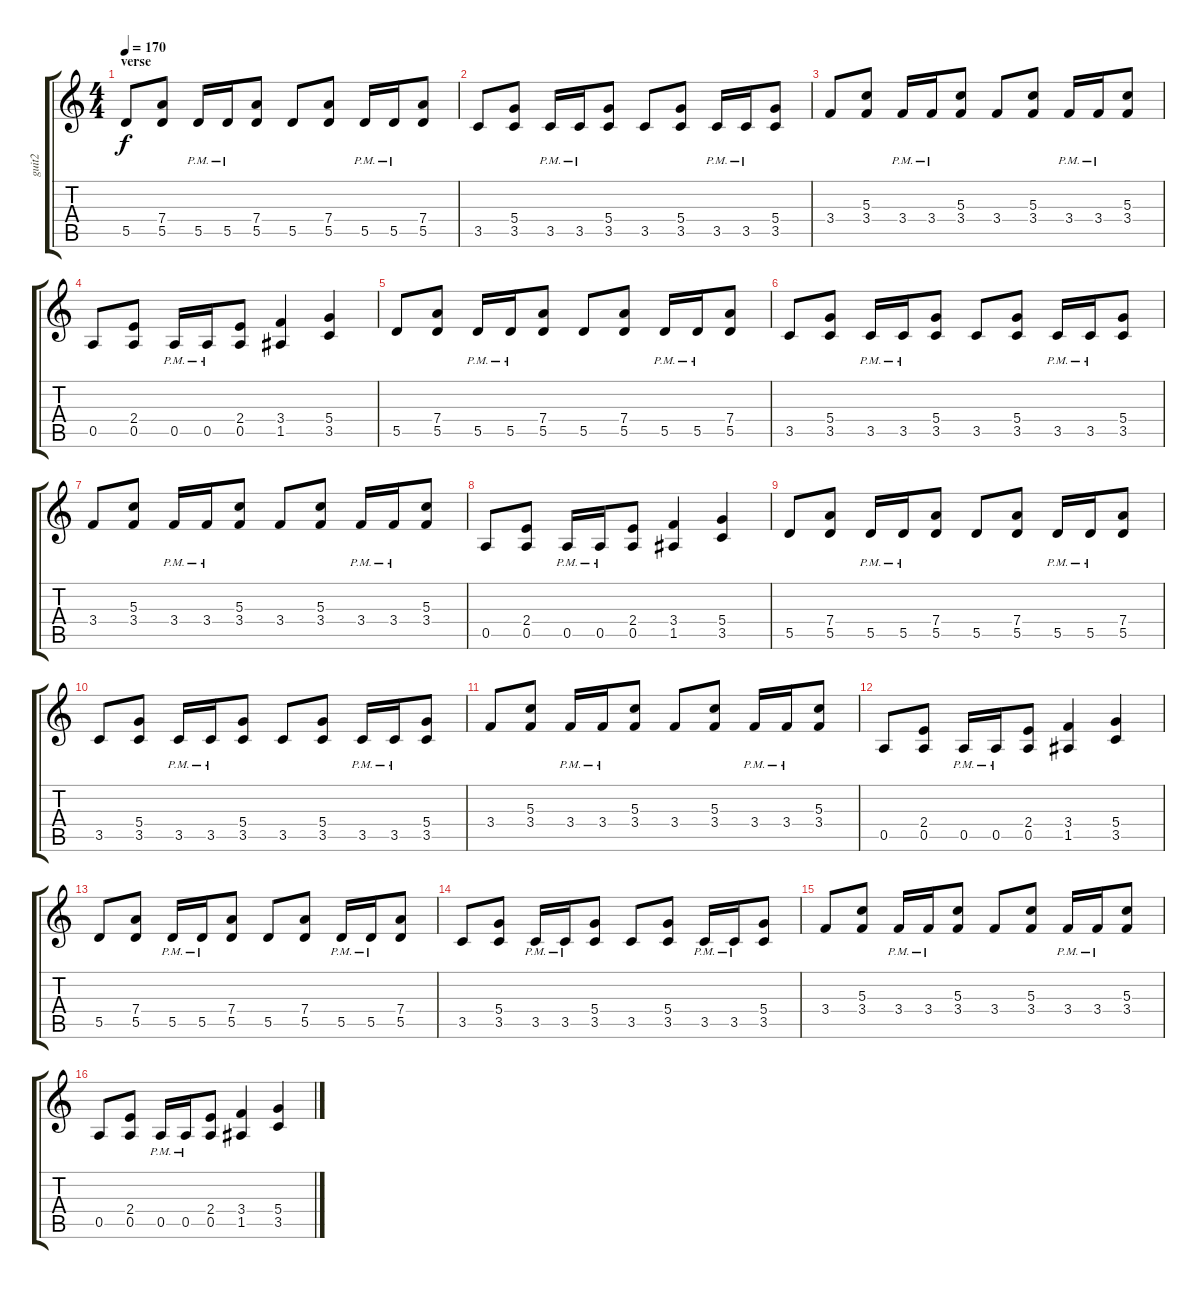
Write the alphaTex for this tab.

\track ("guit2" "guit2") {instrument distortionguitar}
\staff {score tabs}
\tuning (E4 B3 G3 D3 A2 D2) {hide}
\ts (4 4)
\section ("" "verse")
\tempo 170
\clef g2
\ks c
5.5.8{dy f} (7.4 5.5).8 5.5{pm}.16 5.5{pm}.16 (7.4 5.5).8 5.5.8 (7.4 5.5).8 5.5{pm}.16 5.5{pm}.16 (7.4 5.5).8 |
3.5.8 (5.4 3.5).8 3.5{pm}.16 3.5{pm}.16 (5.4 3.5).8 3.5.8 (5.4 3.5).8 3.5{pm}.16 3.5{pm}.16 (5.4 3.5).8 |
3.4.8 (5.3 3.4).8 3.4{pm}.16 3.4{pm}.16 (5.3 3.4).8 3.4.8 (5.3 3.4).8 3.4{pm}.16 3.4{pm}.16 (5.3 3.4).8 |
0.5.8 (2.4 0.5).8 0.5{pm}.16 0.5{pm}.16 (2.4 0.5).8 (3.4 1.5).4 (5.4 3.5).4 |
5.5.8 (7.4 5.5).8 5.5{pm}.16 5.5{pm}.16 (7.4 5.5).8 5.5.8 (7.4 5.5).8 5.5{pm}.16 5.5{pm}.16 (7.4 5.5).8 |
3.5.8 (5.4 3.5).8 3.5{pm}.16 3.5{pm}.16 (5.4 3.5).8 3.5.8 (5.4 3.5).8 3.5{pm}.16 3.5{pm}.16 (5.4 3.5).8 |
3.4.8 (5.3 3.4).8 3.4{pm}.16 3.4{pm}.16 (5.3 3.4).8 3.4.8 (5.3 3.4).8 3.4{pm}.16 3.4{pm}.16 (5.3 3.4).8 |
0.5.8 (2.4 0.5).8 0.5{pm}.16 0.5{pm}.16 (2.4 0.5).8 (3.4 1.5).4 (5.4 3.5).4 |
5.5.8 (7.4 5.5).8 5.5{pm}.16 5.5{pm}.16 (7.4 5.5).8 5.5.8 (7.4 5.5).8 5.5{pm}.16 5.5{pm}.16 (7.4 5.5).8 |
3.5.8 (5.4 3.5).8 3.5{pm}.16 3.5{pm}.16 (5.4 3.5).8 3.5.8 (5.4 3.5).8 3.5{pm}.16 3.5{pm}.16 (5.4 3.5).8 |
3.4.8 (5.3 3.4).8 3.4{pm}.16 3.4{pm}.16 (5.3 3.4).8 3.4.8 (5.3 3.4).8 3.4{pm}.16 3.4{pm}.16 (5.3 3.4).8 |
0.5.8 (2.4 0.5).8 0.5{pm}.16 0.5{pm}.16 (2.4 0.5).8 (3.4 1.5).4 (5.4 3.5).4 |
5.5.8 (7.4 5.5).8 5.5{pm}.16 5.5{pm}.16 (7.4 5.5).8 5.5.8 (7.4 5.5).8 5.5{pm}.16 5.5{pm}.16 (7.4 5.5).8 |
3.5.8 (5.4 3.5).8 3.5{pm}.16 3.5{pm}.16 (5.4 3.5).8 3.5.8 (5.4 3.5).8 3.5{pm}.16 3.5{pm}.16 (5.4 3.5).8 |
3.4.8 (5.3 3.4).8 3.4{pm}.16 3.4{pm}.16 (5.3 3.4).8 3.4.8 (5.3 3.4).8 3.4{pm}.16 3.4{pm}.16 (5.3 3.4).8 |
0.5.8 (2.4 0.5).8 0.5{pm}.16 0.5{pm}.16 (2.4 0.5).8 (3.4 1.5).4 (5.4 3.5).4
